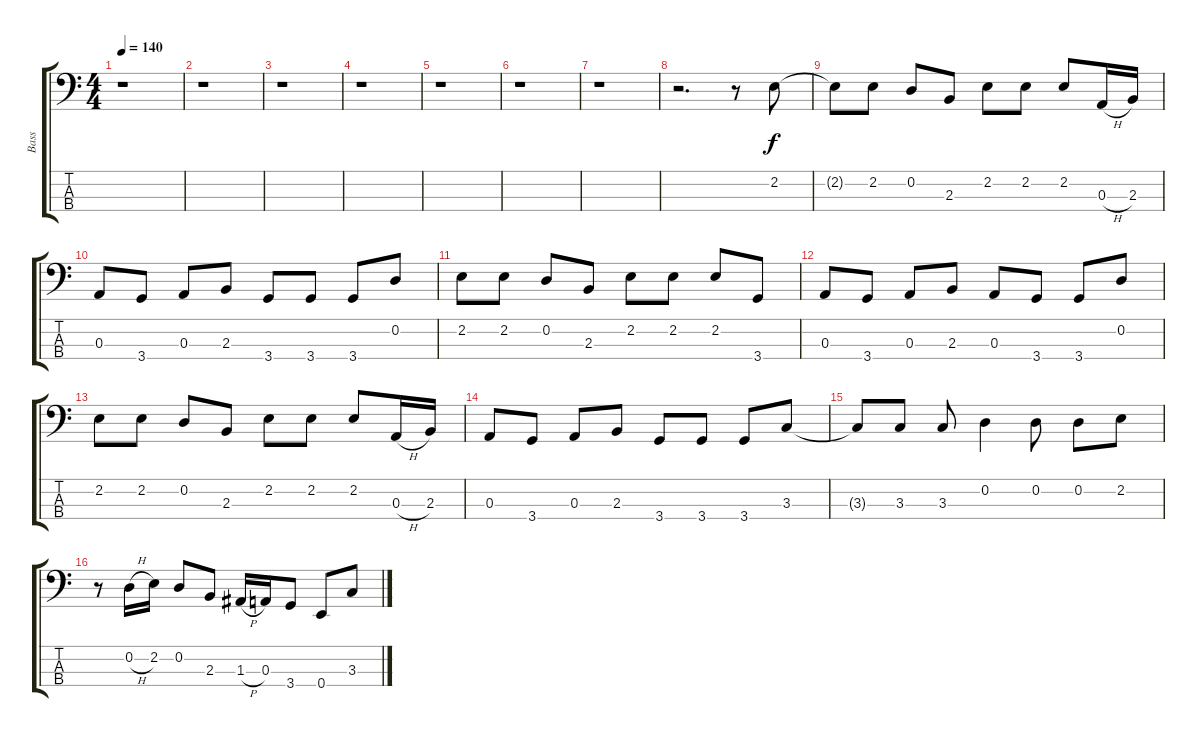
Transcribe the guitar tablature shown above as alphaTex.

\track ("Bass" "Bass") {instrument electricbasspick}
\staff {score tabs}
\tuning (G2 D2 A1 E1) {hide}
\ts (4 4)
\tempo 140
\clef f4
\ks c
r.1{dy f instrument electricbasspick} |
r.1 |
r.1 |
r.1 |
r.1 |
r.1 |
r.1 |
r.2{d} r.8 2.2.8 |
2.2{t}.8 2.2.8 0.2.8 2.3.8 2.2.8 2.2.8 2.2.8 0.3{h}.16 2.3.16 |
0.3.8 3.4.8 0.3.8 2.3.8 3.4.8 3.4.8 3.4.8 0.2.8 |
2.2.8 2.2.8 0.2.8 2.3.8 2.2.8 2.2.8 2.2.8 3.4.8 |
0.3.8 3.4.8 0.3.8 2.3.8 0.3.8 3.4.8 3.4.8 0.2.8 |
2.2.8 2.2.8 0.2.8 2.3.8 2.2.8 2.2.8 2.2.8 0.3{h}.16 2.3.16 |
0.3.8 3.4.8 0.3.8 2.3.8 3.4.8 3.4.8 3.4.8 3.3.8 |
3.3{t}.8 3.3.8 3.3.8 0.2.4 0.2.8 0.2.8 2.2.8 |
r.8 0.2{h}.16 2.2.16 0.2.8 2.3.8 1.3{h}.16 0.3.16 3.4.8 0.4.8 3.3.8
